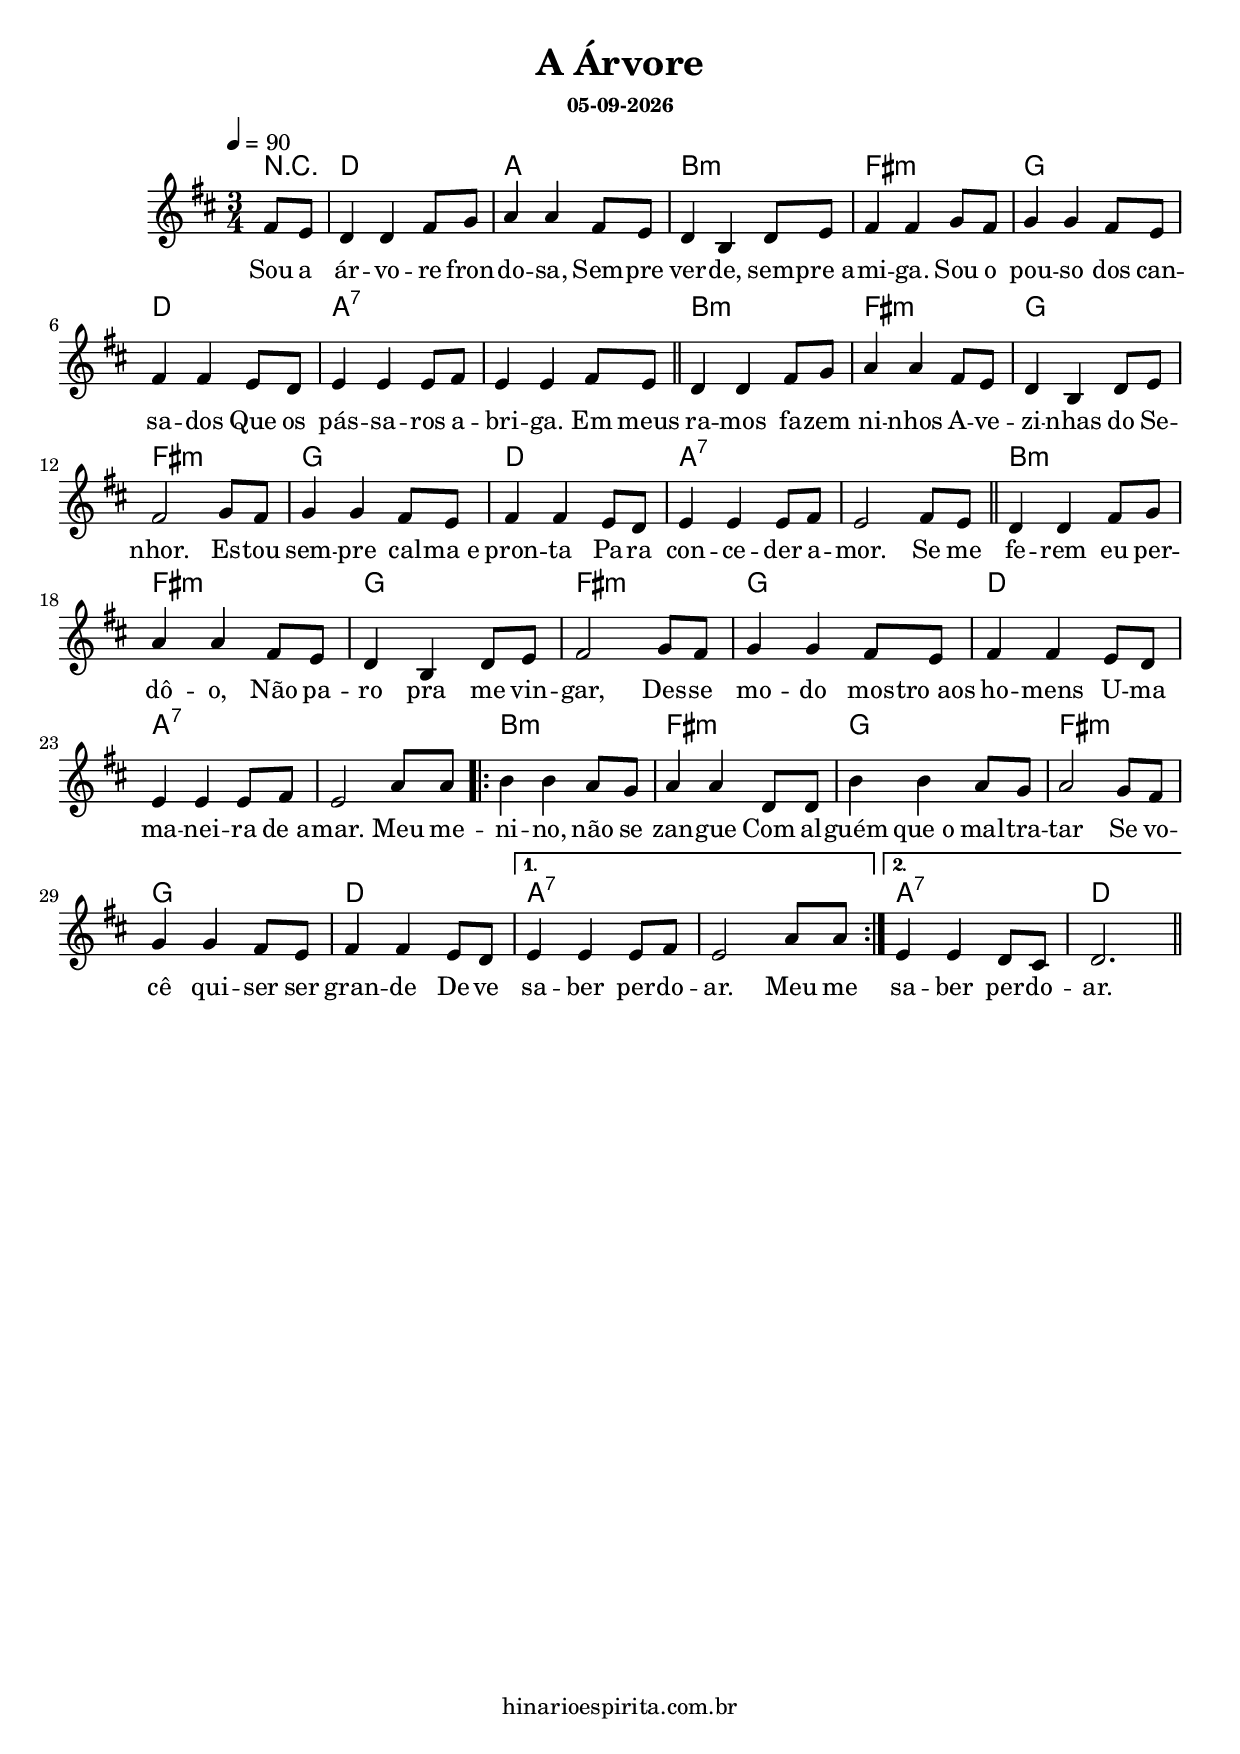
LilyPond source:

\version "2.16.0"
\pointAndClickOff

\header {
  title = "A Árvore"
  subsubtitle = #(strftime "%d-%m-%Y" (localtime (current-time)))
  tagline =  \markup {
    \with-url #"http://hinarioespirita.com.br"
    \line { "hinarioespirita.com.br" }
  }
}

melodia = \relative c' {
  \key d \major
  \time 3/4
  \tempo 4 = 90
  \clef treble

  % 1
  \partial 4 fis8 e |
  d4 d fis8 g | a 4 a fis8 e | d4 b d8 e | fis4 fis g8 fis |
  g4 g fis8 e | fis4 fis e8 d | e4 e e8 fis | e4 e fis8 e \bar "||"
  
  d4 d fis8 g | a 4 a fis8 e | d4 b d8 e | fis2 g8 fis |
  g4 g fis8 e | fis4 fis e8 d | e4 e e8 fis | e2 fis8 e \bar "||"
  
  d4 d fis8 g | a 4 a fis8 e | d4 b d8 e | fis2 g8 fis |
  g4 g fis8 e | fis4 fis e8 d | e4 e e8 fis | e2 a8 a |
  
  \repeat volta 2 {
  b4 b a8 g | a4 a d,8 d | b'4 b a8 g | a2 g8 fis |
  g4 g fis8 e | fis4 fis e8 d |  }
  \alternative {
    { e4 e e8 fis | e2 a8 a | }
    { e4 e d8 cis | d2. }
  }
  \bar "||"
}

letra = \lyricmode {
  Sou a ár -- vo -- re fron -- do -- sa,  
  Sem -- pre ver -- de, sem -- pre_a -- mi -- ga.  
  Sou o pou -- so dos can -- sa -- dos  
  Que os pás -- sa -- ros a -- bri -- ga.  
            
  Em meus ra -- mos fa -- zem ni -- nhos  
  A -- ve -- zi -- nhas do Se -- nhor.  
  Es -- tou sem -- pre cal -- ma_e pron -- ta  
  Pa -- ra con -- ce -- der a -- mor.  
    
  Se me fe -- rem eu per -- dô -- o,  
  Não pa -- ro pra me vin -- gar,  
  Des -- se mo -- do mos -- tro_aos ho -- mens  
  U -- ma ma -- nei -- ra de_a -- mar.  
    
  Meu me -- ni -- no, não se zan -- gue  
  Com al -- guém que_o mal -- tra -- tar  
  Se vo -- cê qui -- ser ser gran -- de  
  De -- ve sa -- ber per -- do -- ar.  

  % \alternatives
  Meu me
  sa -- ber per -- do -- ar.
}

harmonia = \chordmode {
  \set majorSevenSymbol = \markup { 7M }
  r4 | d2. | a  b:m fis:m g d \repeat percent 2 {a:7}
  b:m fis:m g fis:m g d \repeat percent 2 {a:7}
  b:m fis:m g fis:m g d \repeat percent 2 {a:7}
  b:m fis:m g fis:m g d \repeat percent 2 {a:7}
  
  % \alternatives
  a:7 d
}

\score {
  <<
    \new ChordNames { \harmonia }
    \new Staff <<
      \new Voice = "melodia" { \melodia }
      \lyricsto "melodia" \new Lyrics \letra
      \set Staff.midiInstrument = #"acoustic grand"
    >>
  >>
  \layout {}
  \midi {}
}
